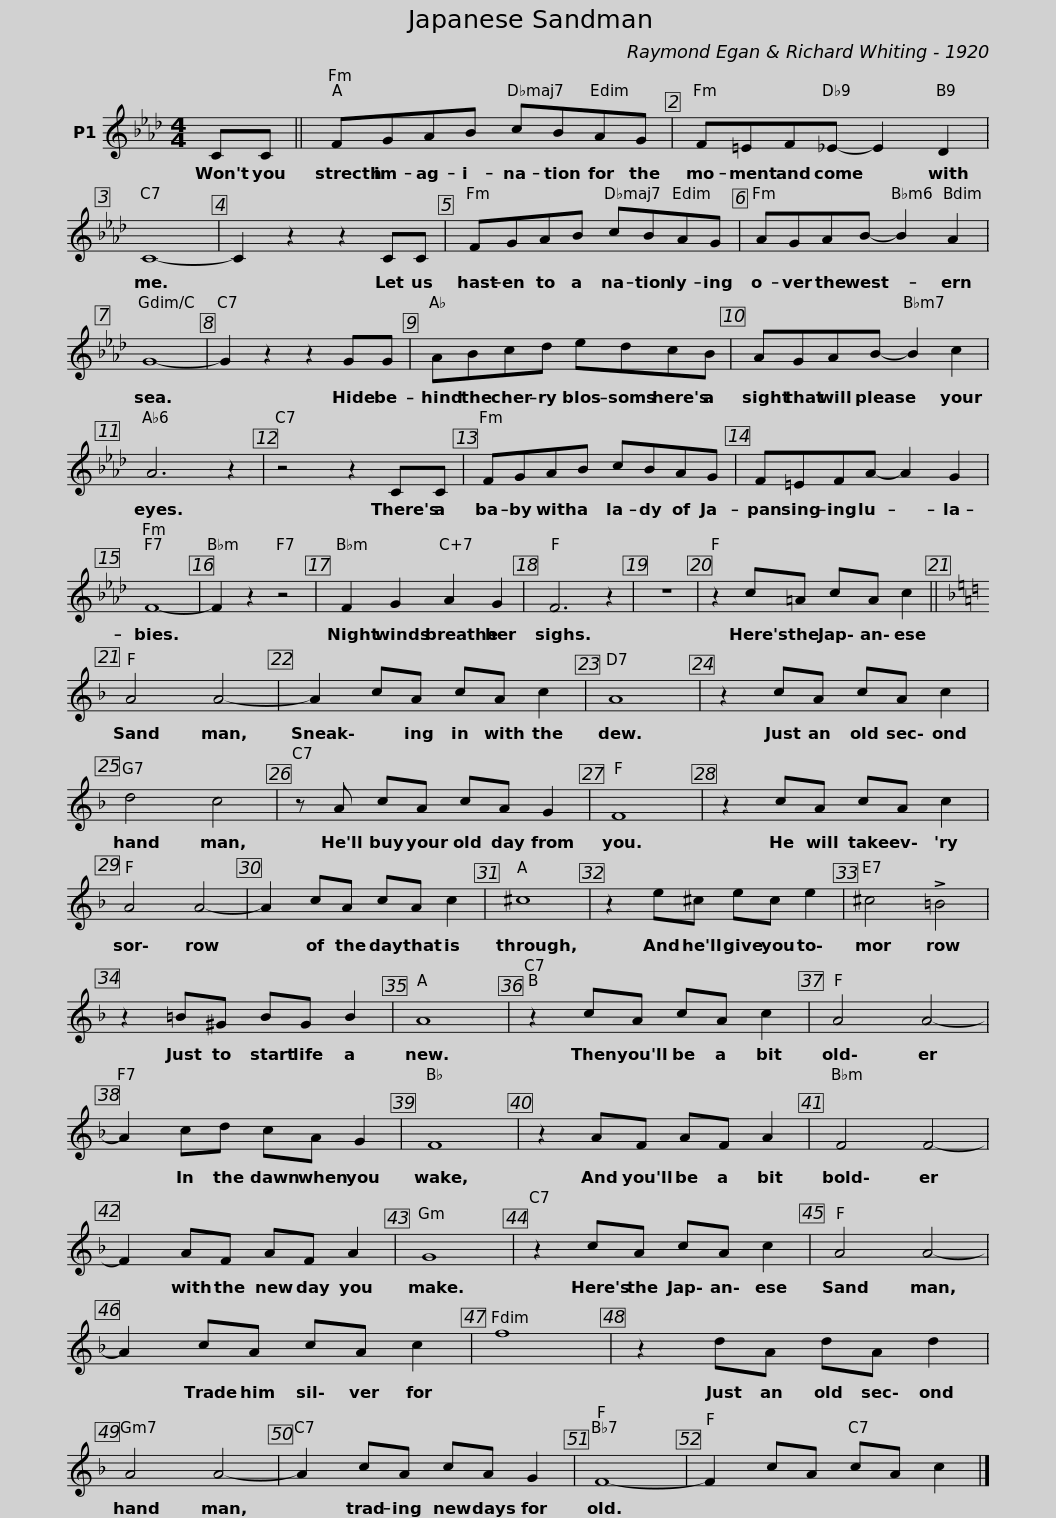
X:1
L:1/8
M:4/4
I:linebreak $
K:Ab
V:1 treble
V:1
 CC || FGAB cBAG | F=EF_E- E2 D2 | C8- | C2 z2 z2 CC |$ %5
 FGAB cBAG | AGAB- B2 A2 | G8- | G2 z2 z2 GG |$ ABcd edcB | %10
 AGAB- B2 c2 | A6 z2 | z4 z2 CC |$ FGAB cBAG | F=EFA- A2 G2 | %15
 F8- | F2 z2 z4 |$ F2 G2 A2 G2 | F6 z2 | z8 | %20
 z2 c=A cA c2 ||$[K:F] A4 A4- | A2 cA cA c2 | A8 | z2 cA cA c2 |$ %25
 d4 c4 | z A cA cA G2 | F8 | z2 cA cA c2 |$ A4 A4- | %30
 A2 cA cA c2 | ^c8 | z2 e^c ec e2 |$ ^c4 !>!=B4 | z2 =B^G BG B2 | %35
 A8 | z2 cA cA c2 |$ A4 A4- | A2 cd cA G2 | F8 | %40
 z2 AF AF A2 |$ F4 F4- | F2 AF AF A2 | G8 | z2 cA cA c2 |$ %45
 A4 A4- | A2 cA cA c2 | f8 | z2 dA dA d2 |$ A4 A4- | %50
 A2 cA cA G2 | F8- | F2 cA cA c2 |] %53
